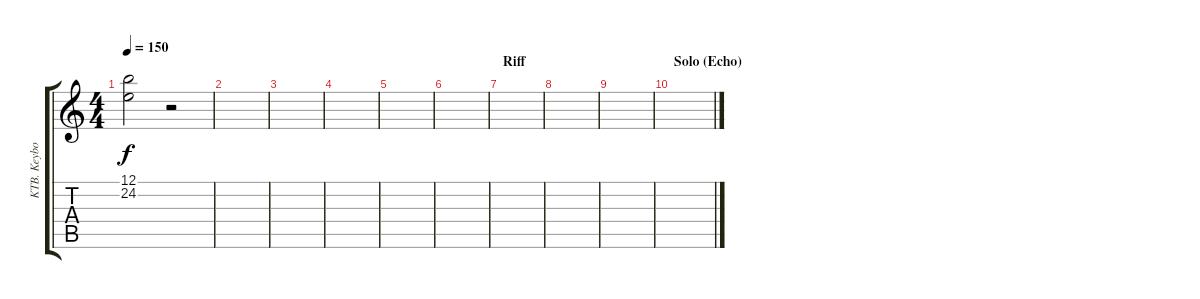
\track ("KTB. Keyboards - Tone - Backing Vocals" "KTB. Keybo") {instrument rockorgan}
\staff {score tabs}
\tuning (E4 B3 G3 D3 A2 E2) {hide}
\ts (4 4)
\tempo 150
\clef g2
\ks c
(12.1 24.2).2{dy f} r.2 |
|
|
|
|
|
\section ("" "Riff")
|
|
|
\section ("" "Solo (Echo)")
